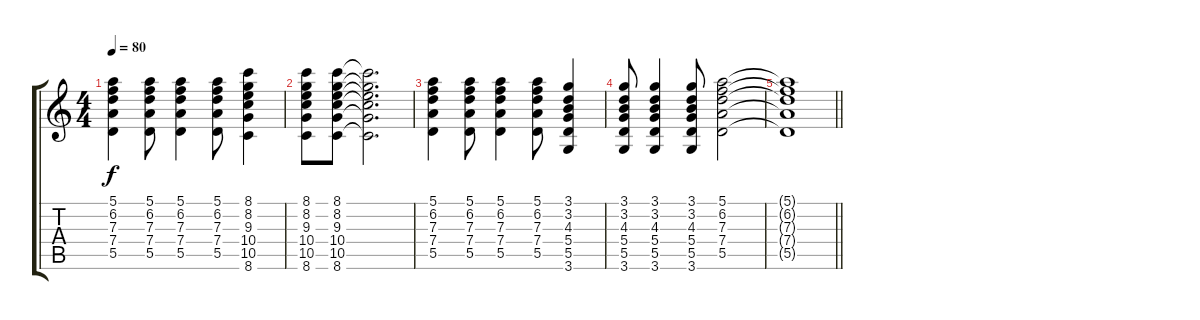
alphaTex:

\track "" {instrument acousticguitarsteel}
\staff {score tabs}
\tuning (E4 B3 G3 D3 A2 E2) {hide}
\ts (4 4)
\tempo 80
\clef g2
\ks c
(5.1 6.2 7.3 7.4 5.5).4{dy f} (5.1 6.2 7.3 7.4 5.5).8 (5.1 6.2 7.3 7.4 5.5).4 (5.1 6.2 7.3 7.4 5.5).8 (8.1 8.2 9.3 10.4 10.5 8.6).4 |
(8.1 8.2 9.3 10.4 10.5 8.6).8 (8.1 8.2 9.3 10.4 10.5 8.6).8 (8.1{t} 8.2{t} 9.3{t} 10.4{t} 10.5{t} 8.6{t}).2{d} |
(5.1 6.2 7.3 7.4 5.5).4 (5.1 6.2 7.3 7.4 5.5).8 (5.1 6.2 7.3 7.4 5.5).4 (5.1 6.2 7.3 7.4 5.5).8 (3.1 3.2 4.3 5.4 5.5 3.6).4 |
(3.1 3.2 4.3 5.4 5.5 3.6).8 (3.1 3.2 4.3 5.4 5.5 3.6).4 (3.1 3.2 4.3 5.4 5.5 3.6).8 (5.1 6.2 7.3 7.4 5.5).2 |
\barLineRight lightlight
(5.1{t} 6.2{t} 7.3{t} 7.4{t} 5.5{t}).1
